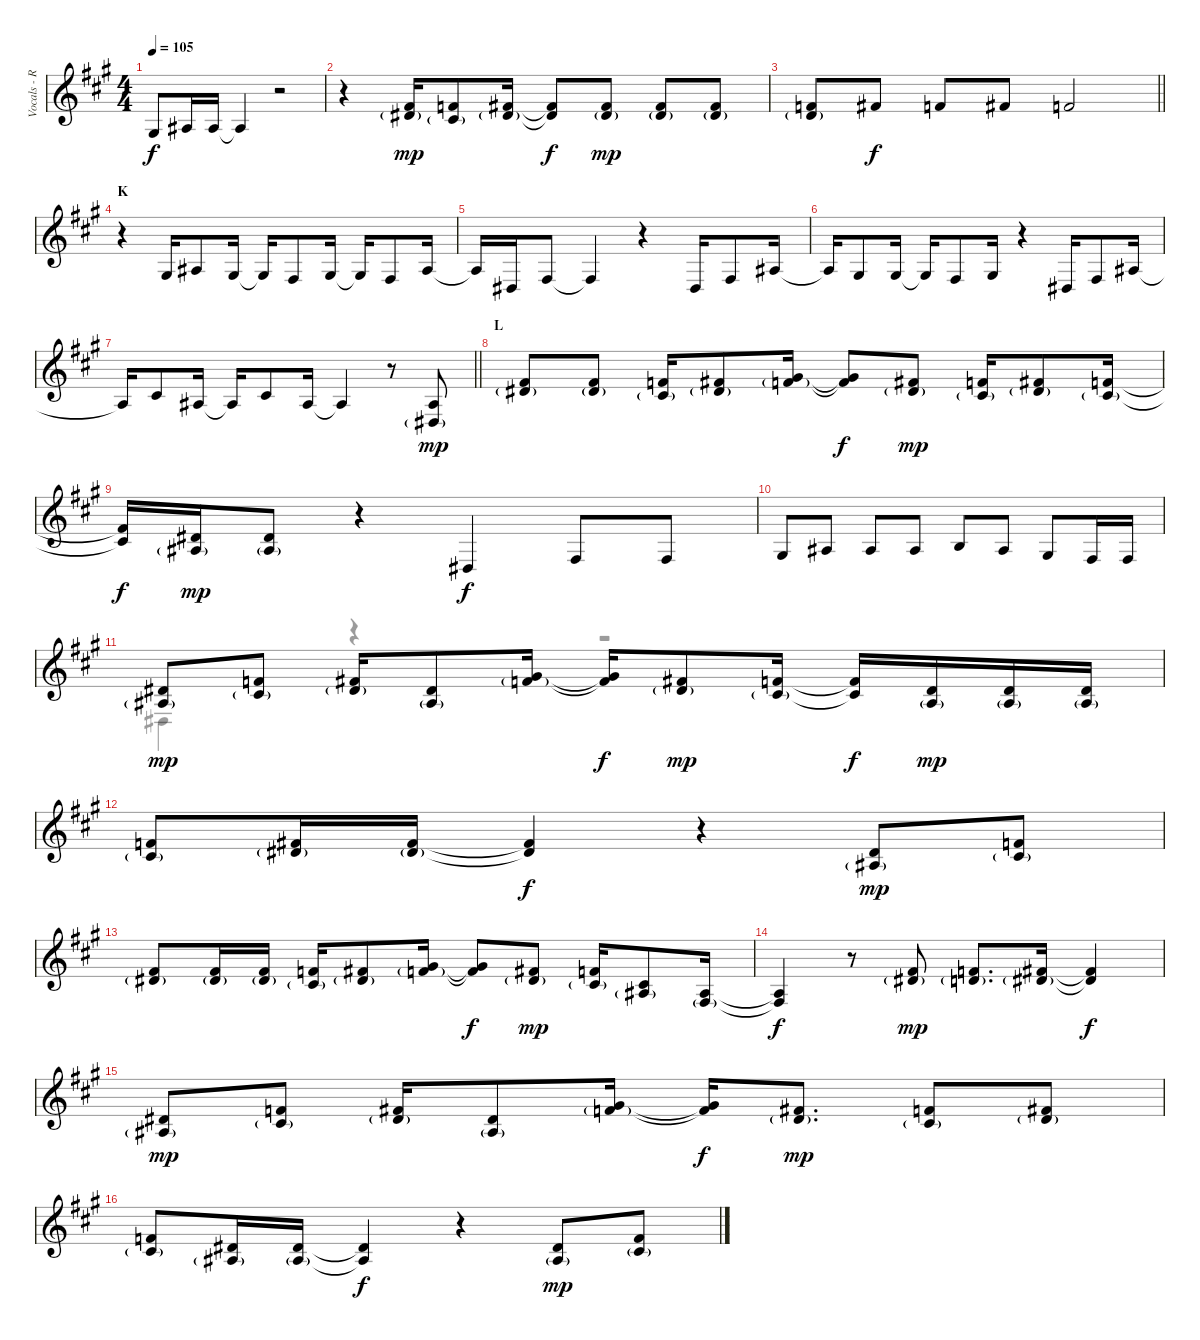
\track ("Vocals - Ruki" "Vocals - R") {instrument lead6voice}
\staff {score}
\tuning (Db4 Ab3 E3 B2 Gb2 Db2) {hide}
\voice
\ts (4 4)
\tempo 105
\clef g2
\ks a
0.2.8{dy f} 2.2.16 2.2.16 2.2{t}.4 r.2 |
r.4 (5.1 7.2{g}).16{dy mp} (4.1 5.2{g}).8 (5.1 7.2{g}).16 (5.1{t} 7.2{t}).8{dy f} (5.1 7.2{g}).8{dy mp} (5.1 7.2{g}).8 (5.1 7.2{g}).8 |
\barLineRight lightlight
(4.1 6.2{g}).8 5.1.8{dy f} 4.1.8 5.1.8 4.1.2 |
\section ("" "K")
r.4 0.2.16 2.2.8 0.2.16 0.2{t}.16 2.3.8 0.2.16 0.2{t}.16 2.3.8 2.2.16 |
2.2{t}.16 4.4.16 2.3.8 2.3{t}.4 r.4 4.4.16 2.3.8 2.2.16 |
2.2{t}.16 0.2.8 0.2.16 0.2{t}.16 2.3.8 0.2.16 r.4 4.4.16 2.3.8 2.2.16 |
\barLineRight lightlight
2.2{t}.16 0.1.8 2.2.16 2.2{t}.16 0.1.8 2.2.16 2.2{t}.4 r.8 (2.2 4.4{g}).8{dy mp} |
\section ("" "L")
(5.1 7.2{g}).8 (5.1 7.2{g}).8 (4.1 5.2{g}).16 (5.1 7.2{g}).8 (7.1 9.2{g}).16 (7.1{t} 9.2{t}).8{dy f} (5.1 7.2{g}).8{dy mp} (4.1 5.2{g}).16 (5.1 7.2{g}).8 (4.1 5.2{g}).16 |
(4.1{t} 5.2{t}).16{dy f} (2.1 2.2{g}).16{dy mp} (2.1 2.2{g}).8 r.4 4.4.4{dy f} 2.3.8 2.3.8 |
0.2.8 2.2.8 2.2.8 2.2.8 3.2.8 2.2.8 0.2.8 2.3.16 2.3.16 |
(2.1 2.2{g}).8{dy mp} (4.1 5.2{g}).8 (5.1 7.2{g}).16 (2.1 2.2{g}).8 (7.1 9.2{g}).16 (7.1{t} 9.2{t}).16{dy f} (5.1 7.2{g}).8{dy mp} (4.1 5.2{g}).16 (4.1{t} 5.2{t}).16{dy f} (2.1 2.2{g}).16{dy mp} (2.1 2.2{g}).16 (2.1 2.2{g}).16 |
(4.1 5.2{g}).8 (5.1 7.2{g}).16 (5.1 7.2{g}).16 (5.1{t} 7.2{t}).4{dy f} r.4 (2.1 2.2{g}).8{dy mp} (4.1 5.2{g}).8 |
(5.1 7.2{g}).8 (5.1 7.2{g}).16 (5.1 7.2{g}).16 (4.1 5.2{g}).16 (5.1 7.2{g}).8 (7.1 9.2{g}).16 (7.1{t} 9.2{t}).8{dy f} (5.1 7.2{g}).8{dy mp} (4.1 5.2{g}).16 (0.1 2.2{g}).8 (2.2 2.3{g}).16 |
(2.2{t} 2.3{t}).4{dy f} r.8 (5.1 7.2{g}).8{dy mp} (4.1 6.2{g}).8{d} (5.1 7.2{g}).16 (5.1{t} 7.2{t}).4{dy f} |
(2.1 2.2{g}).8{dy mp} (4.1 5.2{g}).8 (5.1 7.2{g}).16 (2.1 2.2{g}).8 (7.1 9.2{g}).16 (7.1{t} 9.2{t}).16{dy f} (5.1 7.2{g}).8{d dy mp} (4.1 5.2{g}).8 (5.1 7.2{g}).8 |
(4.1 5.2{g}).8 (2.1 2.2{g}).16 (2.1 2.2{g}).16 (2.1{t} 2.2{t}).4{dy f} r.4 (2.1 2.2{g}).8{dy mp} (4.1 5.2{g}).8
\voice
\clef g2
\ottava regular
\simile none
\ks a
|
|
\barLineRight lightlight
|
|
|
|
\barLineRight lightlight
|
|
|
|
4.4.4 r.4 r.2 |
|
|
|
|
